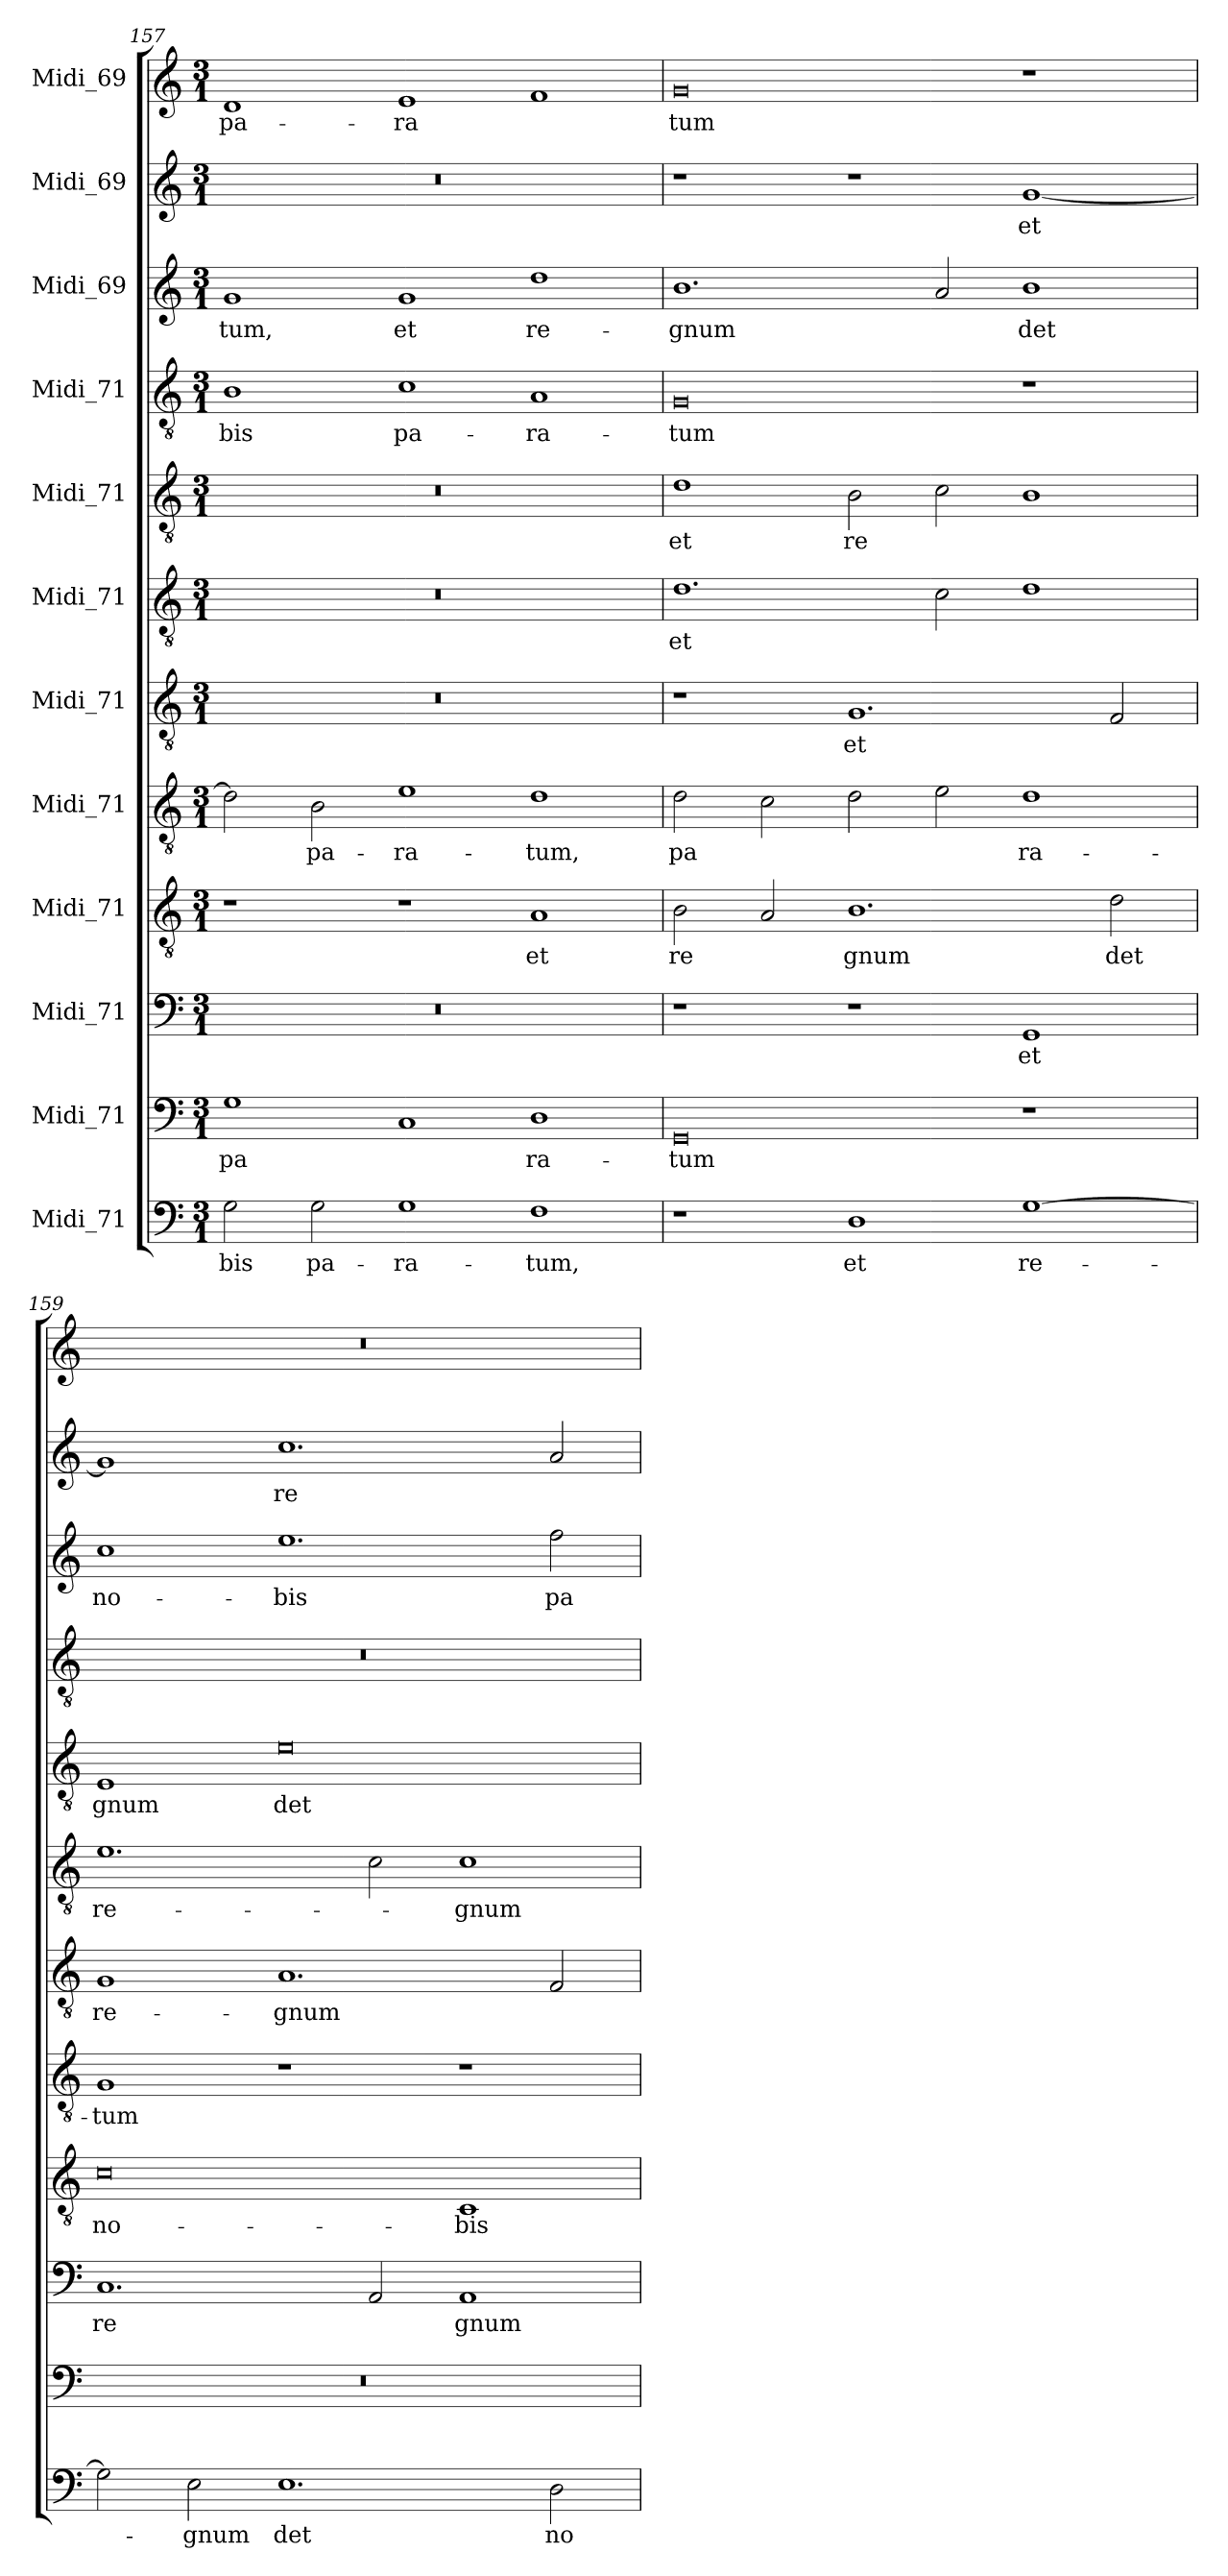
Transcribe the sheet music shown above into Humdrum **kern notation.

**kern	**text	**kern	**text	**kern	**text	**kern	**text	**kern	**text	**kern	**text	**kern	**text	**kern	**text	**kern	**text	**kern	**text	**kern	**text	**kern	**text
*part12	*part12	*part11	*part11	*part10	*part10	*part9	*part9	*part8	*part8	*part7	*part7	*part6	*part6	*part5	*part5	*part4	*part4	*part3	*part3	*part2	*part2	*part1	*part1
*staff12	*staff12	*staff11	*staff11	*staff10	*staff10	*staff9	*staff9	*staff8	*staff8	*staff7	*staff7	*staff6	*staff6	*staff5	*staff5	*staff4	*staff4	*staff3	*staff3	*staff2	*staff2	*staff1	*staff1
*I"Midi_71	*	*I"Midi_71	*	*I"Midi_71	*	*I"Midi_71	*	*I"Midi_71	*	*I"Midi_71	*	*I"Midi_71	*	*I"Midi_71	*	*I"Midi_71	*	*I"Midi_69	*	*I"Midi_69	*	*I"Midi_69	*
!!LO:LB:g=z
*clefF4	*	*clefF4	*	*clefF4	*	*clefGv2	*	*clefGv2	*	*clefGv2	*	*clefGv2	*	*clefGv2	*	*clefGv2	*	*clefG2	*	*clefG2	*	*clefG2	*
*k[]	*	*k[]	*	*k[]	*	*k[]	*	*k[]	*	*k[]	*	*k[]	*	*k[]	*	*k[]	*	*k[]	*	*k[]	*	*k[]	*
*C:	*	*C:	*	*C:	*	*C:	*	*C:	*	*C:	*	*C:	*	*C:	*	*C:	*	*C:	*	*C:	*	*C:	*
*M3/1	*	*M3/1	*	*M3/1	*	*M3/1	*	*M3/1	*	*M3/1	*	*M3/1	*	*M3/1	*	*M3/1	*	*M3/1	*	*M3/1	*	*M3/1	*
=157	=157	=157	=157	=157	=157	=157	=157	=157	=157	=157	=157	=157	=157	=157	=157	=157	=157	=157	=157	=157	=157	=157	=157
!	!LO:LY:b	!	!LO:LY:b	!LO:N:vis=0	!	!	!	!	!	!LO:N:vis=0	!	!LO:N:vis=0	!	!LO:N:vis=0	!	!	!LO:LY:b	!	!LO:LY:b	!LO:N:vis=0	!	!	!LO:LY:b
2G	-bis	1G	pa	0.r	.	1r	.	2d]	.	0.r	.	0.r	.	0.r	.	1B	-bis	1g	tum,	0.r	.	1d	pa-
!	!LO:LY:b	!	!	!	!	!	!	!	!LO:LY:b	!	!	!	!	!	!	!	!	!	!	!	!	!	!
2G	pa-	.	.	.	.	.	.	2B	pa-	.	.	.	.	.	.	.	.	.	.	.	.	.	.
!	!LO:LY:b	!	!	!	!	!	!	!	!LO:LY:b	!	!	!	!	!	!	!	!LO:LY:b	!	!LO:LY:b	!	!	!	!LO:LY:b
1G	-ra-	1C	.	.	.	1r	.	1e	-ra-	.	.	.	.	.	.	1c	pa-	1g	et	.	.	1e	-ra
!	!LO:LY:b	!	!LO:LY:b	!	!	!	!LO:LY:b	!	!LO:LY:b	!	!	!	!	!	!	!	!LO:LY:b	!	!LO:LY:b	!	!	!	!
1F	-tum,	1D	ra-	.	.	1A	et	1d	-tum,	.	.	.	.	.	.	1A	-ra-	1dd	re-	.	.	1f	.
=158	=158	=158	=158	=158	=158	=158	=158	=158	=158	=158	=158	=158	=158	=158	=158	=158	=158	=158	=158	=158	=158	=158	=158
!	!	!	!LO:LY:b	!	!	!	!LO:LY:b	!	!LO:LY:b	!	!	!	!LO:LY:b	!	!LO:LY:b	!	!LO:LY:b	!	!LO:LY:b	!	!	!	!LO:LY:b
1r	.	0GG	-tum	1r	.	2B	re	2d	pa	1r	.	1.d	et	1d	et	0G	-tum	1.b	-gnum	1r	.	0g	tum
.	.	.	.	.	.	2A	.	2c	.	.	.	.	.	.	.	.	.	.	.	.	.	.	.
!	!LO:LY:b	!	!	!	!	!	!LO:LY:b	!	!	!	!LO:LY:b	!	!	!	!LO:LY:b	!	!	!	!	!	!	!	!
1D	et	.	.	1r	.	1.B	gnum	2d	.	1.G	et	.	.	2B	re	.	.	.	.	1r	.	.	.
.	.	.	.	.	.	.	.	2e	.	.	.	2c	.	2c	.	.	.	2a	.	.	.	.	.
!	!LO:LY:b	!	!	!	!LO:LY:b	!	!	!	!LO:LY:b	!	!	!	!	!	!	!	!	!	!LO:LY:b	!	!LO:LY:b	!	!
[1G	re-	1r	.	1GG	et	.	.	1d	ra-	.	.	1d	.	1B	.	1r	.	1b	det	[1g	et	1r	.
!	!	!	!	!	!	!	!LO:LY:b	!	!	!	!	!	!	!	!	!	!	!	!	!	!	!	!
.	.	.	.	.	.	2d	det	.	.	2F	.	.	.	.	.	.	.	.	.	.	.	.	.
=159	=159	=159	=159	=159	=159	=159	=159	=159	=159	=159	=159	=159	=159	=159	=159	=159	=159	=159	=159	=159	=159	=159	=159
!	!	!LO:N:vis=0	!	!	!LO:LY:b	!	!LO:LY:b	!	!LO:LY:b	!	!LO:LY:b	!	!LO:LY:b	!	!LO:LY:b	!LO:N:vis=0	!	!	!LO:LY:b	!	!	!LO:N:vis=0	!
2G]	.	0.r	.	1.C	re	0c	no-	1G	-tum	1G	re-	1.e	re-	1E	gnum	0.r	.	1cc	no-	1g]	.	0.r	.
!	!LO:LY:b	!	!	!	!	!	!	!	!	!	!	!	!	!	!	!	!	!	!	!	!	!	!
2E	-gnum	.	.	.	.	.	.	.	.	.	.	.	.	.	.	.	.	.	.	.	.	.	.
!	!LO:LY:b	!	!	!	!	!	!	!	!	!	!LO:LY:b	!	!	!	!LO:LY:b	!	!	!	!LO:LY:b	!	!LO:LY:b	!	!
1.E	det	.	.	.	.	.	.	1r	.	1.A	-gnum	.	.	0e	det	.	.	1.ee	-bis	1.cc	re	.	.
.	.	.	.	2AA	.	.	.	.	.	.	.	2c	.	.	.	.	.	.	.	.	.	.	.
!	!	!	!	!	!LO:LY:b	!	!LO:LY:b	!	!	!	!	!	!LO:LY:b	!	!	!	!	!	!	!	!	!	!
.	.	.	.	1AA	gnum	1C	-bis	1r	.	.	.	1c	-gnum	.	.	.	.	.	.	.	.	.	.
!	!LO:LY:b	!	!	!	!	!	!	!	!	!	!	!	!	!	!	!	!	!	!LO:LY:b	!	!	!	!
2D	no-	.	.	.	.	.	.	.	.	2F	.	.	.	.	.	.	.	2ff	pa-	2a	.	.	.
=	=	=	=	=	=	=	=	=	=	=	=	=	=	=	=	=	=	=	=	=	=	=	=
*-	*-	*-	*-	*-	*-	*-	*-	*-	*-	*-	*-	*-	*-	*-	*-	*-	*-	*-	*-	*-	*-	*-	*-
